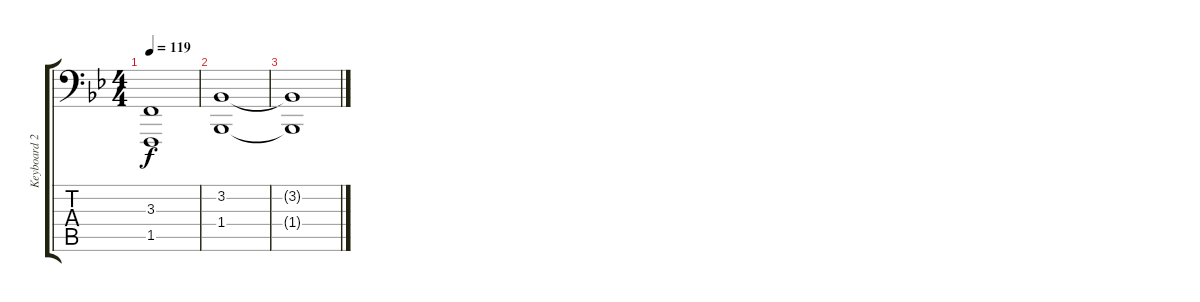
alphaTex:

\track ("Keyboard 2" "Keyboard 2") {instrument brightacousticpiano}
\staff {score tabs}
\tuning (C3 G2 D2 A1 E1 B0) {hide}
\ts (4 4)
\tempo 119
\clef f4
\ks bb
(3.3{t} 1.5{t}).1{dy f} |
(3.2 1.4).1 |
(3.2{t} 1.4{t}).1
